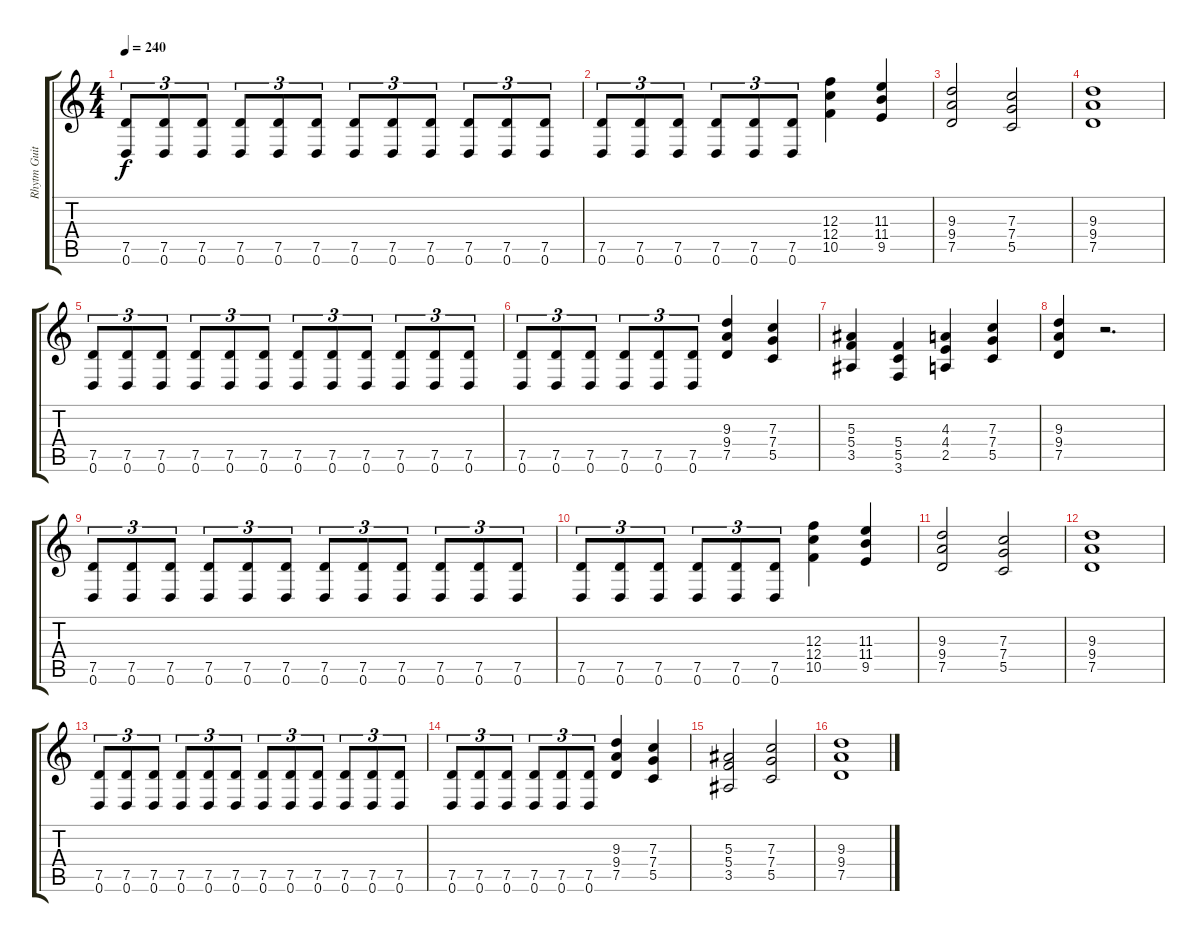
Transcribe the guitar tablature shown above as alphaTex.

\track ("Rhytm Guitar" "Rhytm Guit") {instrument distortionguitar}
\staff {score tabs}
\tuning (D4 A3 F3 C3 G2 D2) {hide}
\ts (4 4)
\tempo 240
\clef g2
\ks c
(7.5 0.6).8{tu (3 2) dy f instrument distortionguitar} (7.5 0.6).8{tu (3 2)} (7.5 0.6).8{tu (3 2)} (7.5 0.6).8{tu (3 2)} (7.5 0.6).8{tu (3 2)} (7.5 0.6).8{tu (3 2)} (7.5 0.6).8{tu (3 2)} (7.5 0.6).8{tu (3 2)} (7.5 0.6).8{tu (3 2)} (7.5 0.6).8{tu (3 2)} (7.5 0.6).8{tu (3 2)} (7.5 0.6).8{tu (3 2)} |
(7.5 0.6).8{tu (3 2)} (7.5 0.6).8{tu (3 2)} (7.5 0.6).8{tu (3 2)} (7.5 0.6).8{tu (3 2)} (7.5 0.6).8{tu (3 2)} (7.5 0.6).8{tu (3 2)} (12.3 12.4 10.5).4 (11.3 11.4 9.5).4 |
(9.3 9.4 7.5).2 (7.3 7.4 5.5).2 |
(9.3 9.4 7.5).1 |
(7.5 0.6).8{tu (3 2)} (7.5 0.6).8{tu (3 2)} (7.5 0.6).8{tu (3 2)} (7.5 0.6).8{tu (3 2)} (7.5 0.6).8{tu (3 2)} (7.5 0.6).8{tu (3 2)} (7.5 0.6).8{tu (3 2)} (7.5 0.6).8{tu (3 2)} (7.5 0.6).8{tu (3 2)} (7.5 0.6).8{tu (3 2)} (7.5 0.6).8{tu (3 2)} (7.5 0.6).8{tu (3 2)} |
(7.5 0.6).8{tu (3 2)} (7.5 0.6).8{tu (3 2)} (7.5 0.6).8{tu (3 2)} (7.5 0.6).8{tu (3 2)} (7.5 0.6).8{tu (3 2)} (7.5 0.6).8{tu (3 2)} (9.3 9.4 7.5).4 (7.3 7.4 5.5).4 |
(5.3 5.4 3.5).4 (5.4 5.5 3.6).4 (4.3 4.4 2.5).4 (7.3 7.4 5.5).4 |
(9.3 9.4 7.5).4 r.2{d} |
(7.5 0.6).8{tu (3 2)} (7.5 0.6).8{tu (3 2)} (7.5 0.6).8{tu (3 2)} (7.5 0.6).8{tu (3 2)} (7.5 0.6).8{tu (3 2)} (7.5 0.6).8{tu (3 2)} (7.5 0.6).8{tu (3 2)} (7.5 0.6).8{tu (3 2)} (7.5 0.6).8{tu (3 2)} (7.5 0.6).8{tu (3 2)} (7.5 0.6).8{tu (3 2)} (7.5 0.6).8{tu (3 2)} |
(7.5 0.6).8{tu (3 2)} (7.5 0.6).8{tu (3 2)} (7.5 0.6).8{tu (3 2)} (7.5 0.6).8{tu (3 2)} (7.5 0.6).8{tu (3 2)} (7.5 0.6).8{tu (3 2)} (12.3 12.4 10.5).4 (11.3 11.4 9.5).4 |
(9.3 9.4 7.5).2 (7.3 7.4 5.5).2 |
(9.3 9.4 7.5).1 |
(7.5 0.6).8{tu (3 2)} (7.5 0.6).8{tu (3 2)} (7.5 0.6).8{tu (3 2)} (7.5 0.6).8{tu (3 2)} (7.5 0.6).8{tu (3 2)} (7.5 0.6).8{tu (3 2)} (7.5 0.6).8{tu (3 2)} (7.5 0.6).8{tu (3 2)} (7.5 0.6).8{tu (3 2)} (7.5 0.6).8{tu (3 2)} (7.5 0.6).8{tu (3 2)} (7.5 0.6).8{tu (3 2)} |
(7.5 0.6).8{tu (3 2)} (7.5 0.6).8{tu (3 2)} (7.5 0.6).8{tu (3 2)} (7.5 0.6).8{tu (3 2)} (7.5 0.6).8{tu (3 2)} (7.5 0.6).8{tu (3 2)} (9.3 9.4 7.5).4 (7.3 7.4 5.5).4 |
(5.3 5.4 3.5).2 (7.3 7.4 5.5).2 |
(9.3 9.4 7.5).1
